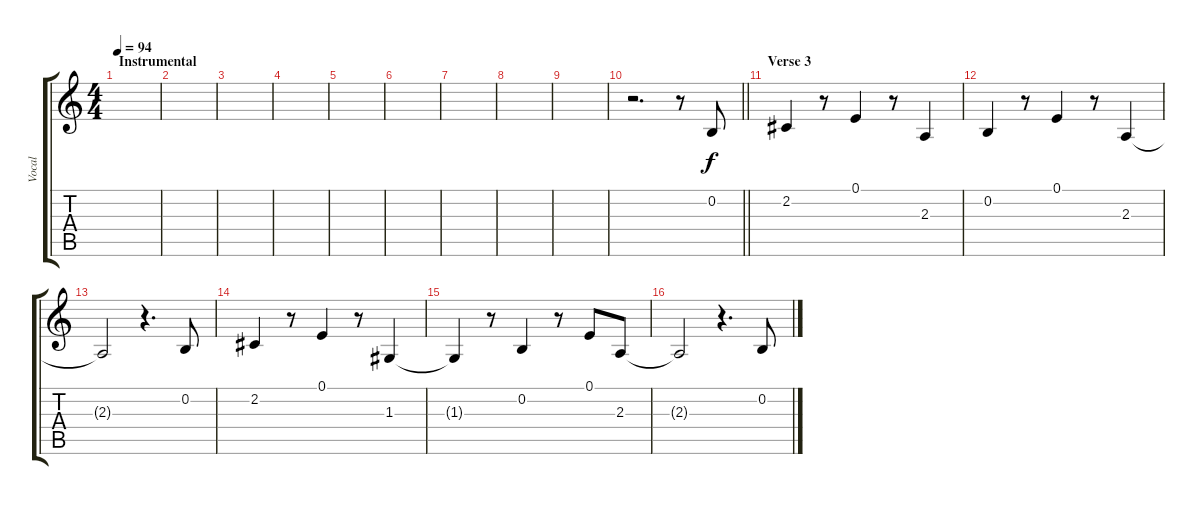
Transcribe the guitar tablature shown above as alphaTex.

\track ("Vocal" "Vocal") {instrument acousticgrandpiano}
\staff {score tabs}
\tuning (E4 B3 G3 D3 A2 E2) {hide}
\ts (4 4)
\section ("" "Instrumental")
\tempo 94
\clef g2
\ks c
|
|
|
|
|
|
|
|
|
\barLineRight lightlight
r.2{d} r.8 0.2.8 |
\section ("" "Verse 3")
2.2.4 r.8 0.1.4 r.8 2.3.4 |
0.2.4 r.8 0.1.4 r.8 2.3.4 |
2.3{t}.2 r.4{d} 0.2.8 |
2.2.4 r.8 0.1.4 r.8 1.3.4 |
1.3{t}.4 r.8 0.2.4 r.8 0.1.8 2.3.8 |
2.3{t}.2 r.4{d} 0.2.8
